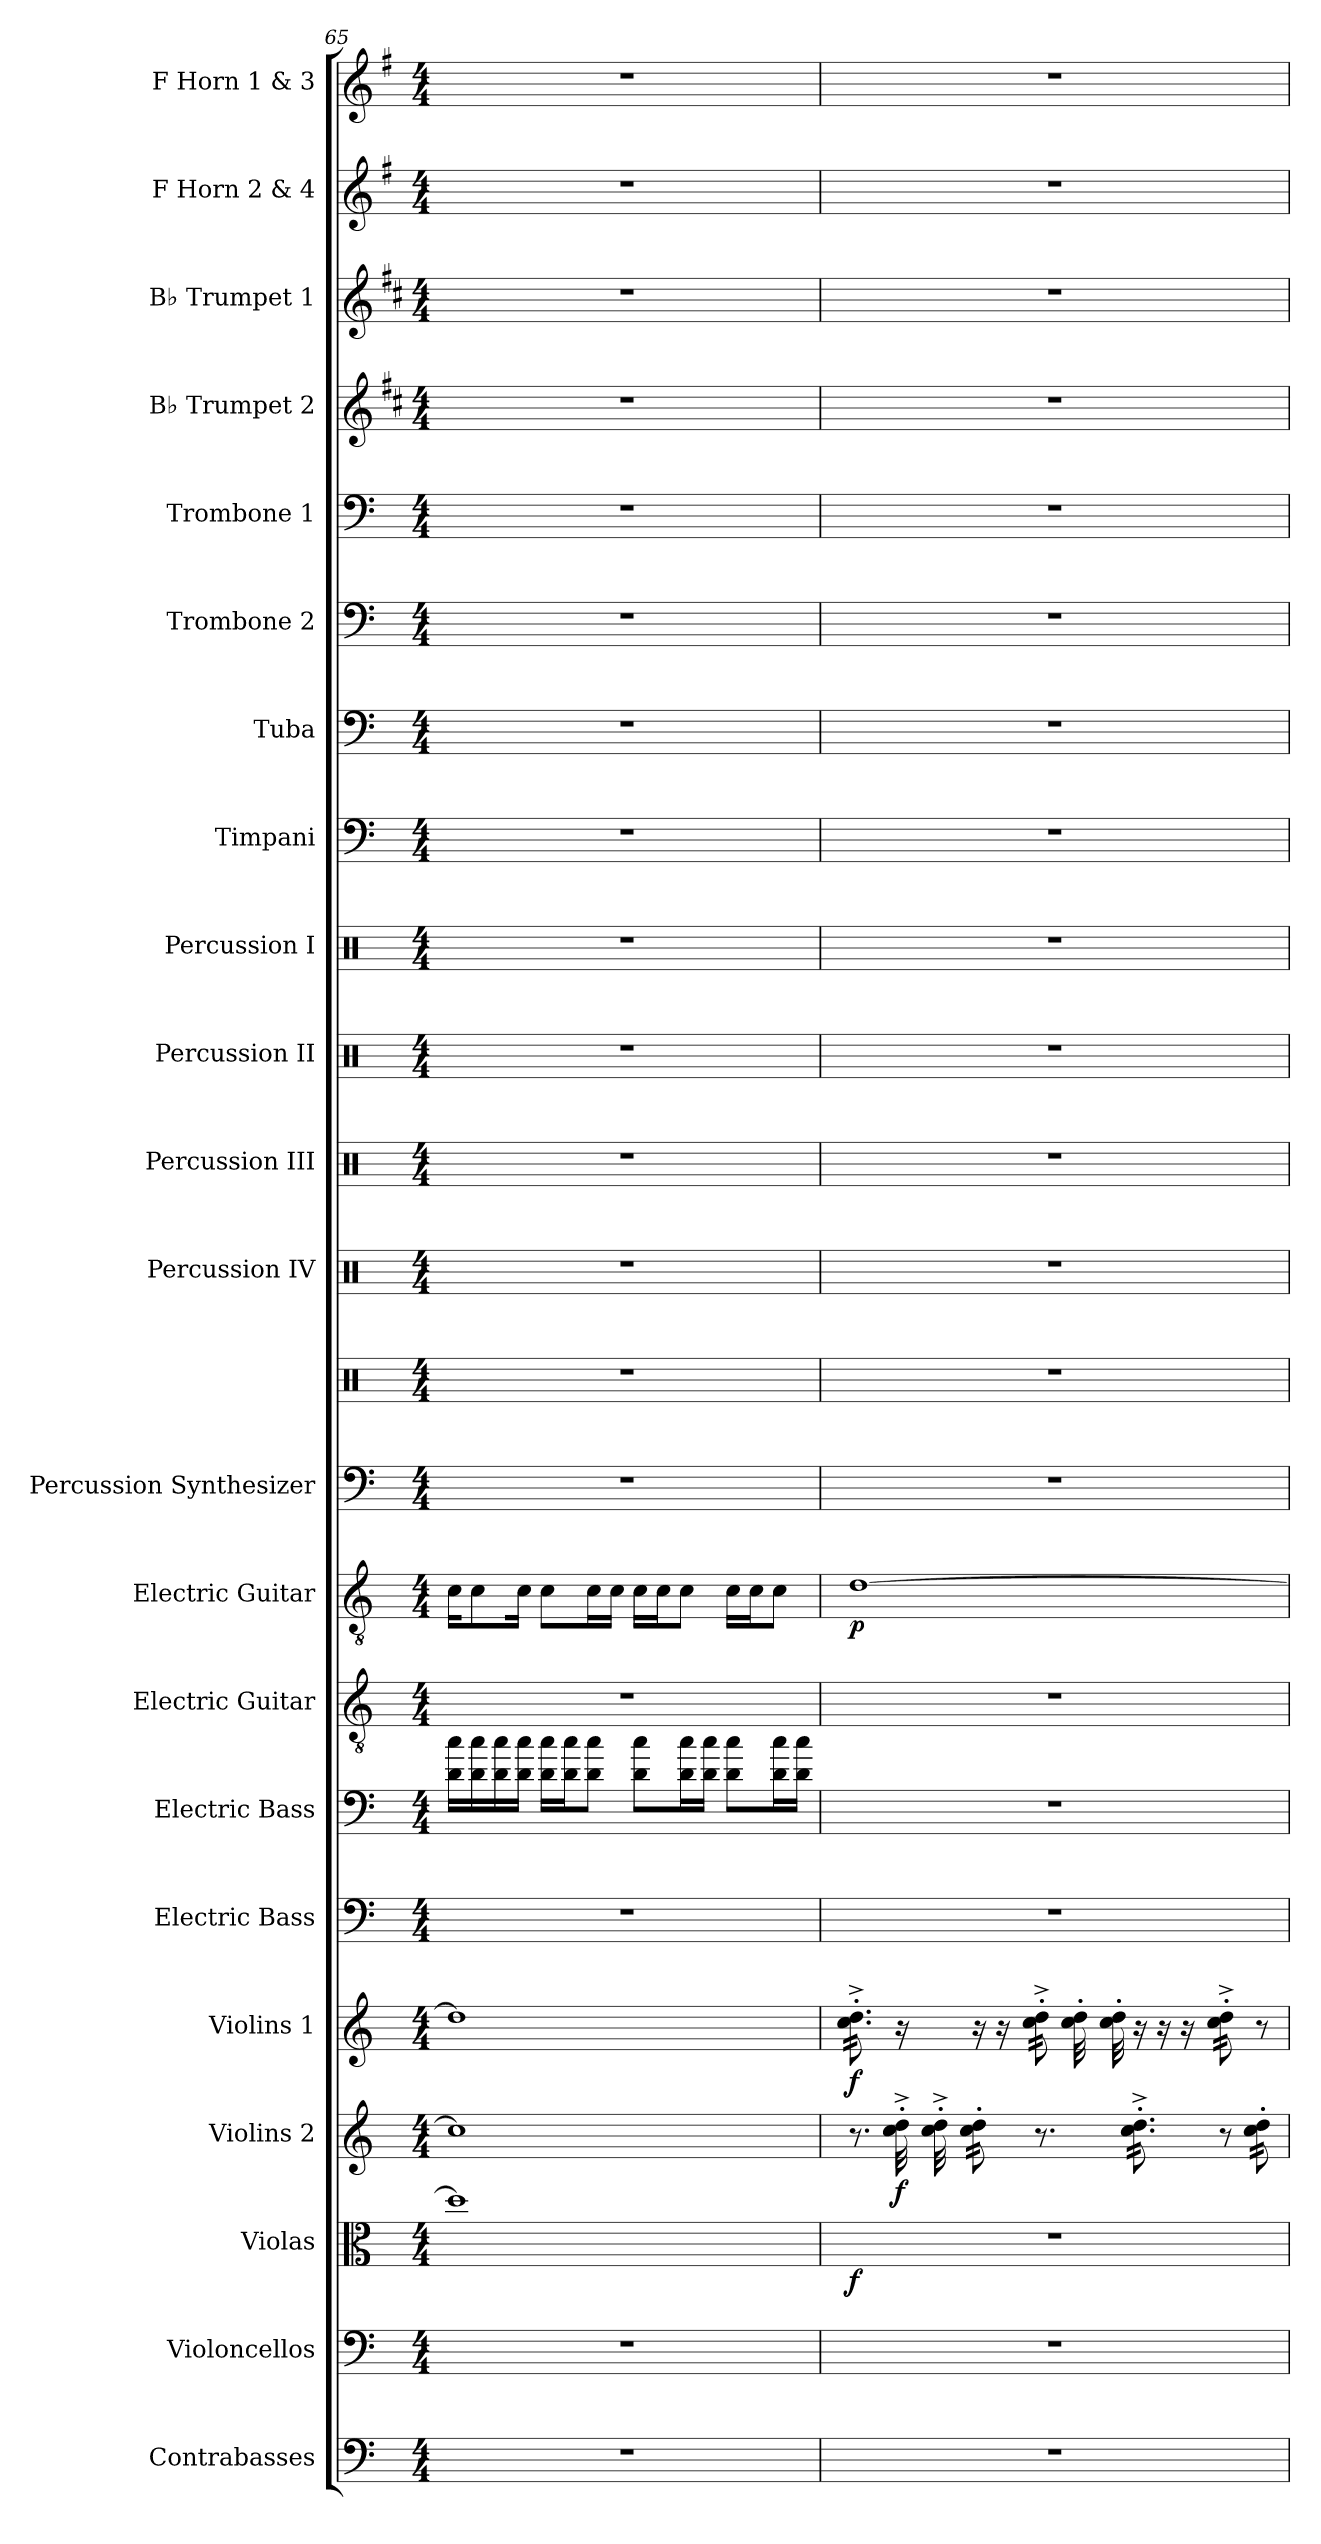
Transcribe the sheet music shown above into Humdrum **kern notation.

**kern	**kern	**kern	**dynam	**kern	**dynam	**kern	**dynam	**kern	**kern	**kern	**kern	**dynam	**kern	**kern	**kern	**kern	**kern	**kern	**kern	**kern	**kern	**kern	**kern	**kern	**kern	**kern
*part22	*part21	*part20	*part20	*part19	*part19	*part18	*part18	*part17	*part16	*part15	*part14	*part14	*part13	*part13	*part12	*part11	*part10	*part9	*part8	*part7	*part6	*part5	*part4	*part3	*part2	*part1
*staff23	*staff22	*staff21	*staff21	*staff20	*staff20	*staff19	*staff19	*staff18	*staff17	*staff16	*staff15	*staff15	*staff14	*staff13	*staff12	*staff11	*staff10	*staff9	*staff8	*staff7	*staff6	*staff5	*staff4	*staff3	*staff2	*staff1
*I"Contrabasses	*I"Violoncellos	*I"Violas	*	*I"Violins 2	*	*I"Violins 1	*	*I"Electric Bass	*I"Electric Bass	*I"Electric Guitar	*I"Electric Guitar	*	*I"Percussion Synthesizer	*	*I"Percussion IV	*I"Percussion III	*I"Percussion II	*I"Percussion I	*I"Timpani	*I"Tuba	*I"Trombone 2	*I"Trombone 1	*I"B♭ Trumpet 2	*I"B♭ Trumpet 1	*I"F Horn 2 &amp; 4	*I"F Horn 1 &amp; 3
*I'Cbs.	*I'Vcs.	*I'Vlas.	*	*I'Vlns. 2	*	*I'Vlns. 1	*	*I'El. B.	*I'El. B.	*I'El. Guit.	*I'El. Guit.	*	*I'Perc. Syn.	*	*I'Perc. IV	*I'Perc. III	*I'Perc. II	*I'Perc. I	*I'Timp.	*I'Tba.	*I'Tbn. 2	*I'Tbn. 1	*I'B♭ Tpt. 2	*I'B♭ Tpt. 1	*I'F Hn. 2 4	*I'F Hn. 1 3
!!LO:PB:g=z
*clefF4	*clefF4	*clefC3	*	*clefG2	*	*clefG2	*	*clefF4	*clefF4	*clefGv2	*clefGv2	*	*clefF4	*clefX	*clefX	*clefX	*clefX	*clefX	*clefF4	*clefF4	*clefF4	*clefF4	*clefG2	*clefG2	*clefG2	*clefG2
*ITrd7c12	*	*	*	*	*	*	*	*ITrd7c12	*ITrd7c12	*	*	*	*	*	*	*	*	*	*	*	*	*	*ITrd1c2	*ITrd1c2	*ITrd4c7	*ITrd4c7
*k[]	*k[]	*k[]	*	*k[]	*	*k[]	*	*k[]	*k[]	*k[]	*k[]	*	*k[]	*k[]	*k[]	*k[]	*k[]	*k[]	*k[]	*k[]	*k[]	*k[]	*k[]	*k[]	*k[]	*k[]
*M4/4	*M4/4	*M4/4	*	*M4/4	*	*M4/4	*	*M4/4	*M4/4	*M4/4	*M4/4	*	*M4/4	*M4/4	*M4/4	*M4/4	*M4/4	*M4/4	*M4/4	*M4/4	*M4/4	*M4/4	*M4/4	*M4/4	*M4/4	*M4/4
=65	=65	=65	=65	=65	=65	=65	=65	=65	=65	=65	=65	=65	=65	=65	=65	=65	=65	=65	=65	=65	=65	=65	=65	=65	=65	=65
1r	1r	1dd]	.	1cc]	.	1dd]	.	1r	16D\ 16c\LL	1r	16c\KL	.	1r	1r	1r	1r	1r	1r	1r	1r	1r	1r	1r	1r	1r	1r
.	.	.	.	.	.	.	.	.	16D\ 16c\	.	8c\	.	.	.	.	.	.	.	.	.	.	.	.	.	.	.
.	.	.	.	.	.	.	.	.	16D\ 16c\	.	.	.	.	.	.	.	.	.	.	.	.	.	.	.	.	.
.	.	.	.	.	.	.	.	.	16D\ 16c\JJ	.	16c\Jk	.	.	.	.	.	.	.	.	.	.	.	.	.	.	.
.	.	.	.	.	.	.	.	.	16D\ 16c\LL	.	8c\L	.	.	.	.	.	.	.	.	.	.	.	.	.	.	.
.	.	.	.	.	.	.	.	.	16D\ 16c\J	.	.	.	.	.	.	.	.	.	.	.	.	.	.	.	.	.
.	.	.	.	.	.	.	.	.	8D\ 8c\J	.	16c\L	.	.	.	.	.	.	.	.	.	.	.	.	.	.	.
.	.	.	.	.	.	.	.	.	.	.	16c\JJ	.	.	.	.	.	.	.	.	.	.	.	.	.	.	.
.	.	.	.	.	.	.	.	.	8D\ 8c\L	.	16c\LL	.	.	.	.	.	.	.	.	.	.	.	.	.	.	.
.	.	.	.	.	.	.	.	.	.	.	16c\J	.	.	.	.	.	.	.	.	.	.	.	.	.	.	.
.	.	.	.	.	.	.	.	.	16D\ 16c\L	.	8c\J	.	.	.	.	.	.	.	.	.	.	.	.	.	.	.
.	.	.	.	.	.	.	.	.	16D\ 16c\JJ	.	.	.	.	.	.	.	.	.	.	.	.	.	.	.	.	.
.	.	.	.	.	.	.	.	.	8D\ 8c\L	.	16c\LL	.	.	.	.	.	.	.	.	.	.	.	.	.	.	.
.	.	.	.	.	.	.	.	.	.	.	16c\J	.	.	.	.	.	.	.	.	.	.	.	.	.	.	.
.	.	.	.	.	.	.	.	.	16D\ 16c\L	.	8c\J	.	.	.	.	.	.	.	.	.	.	.	.	.	.	.
.	.	.	.	.	.	.	.	.	16D\ 16c\JJ	.	.	.	.	.	.	.	.	.	.	.	.	.	.	.	.	.
=66	=66	=66	=66	=66	=66	=66	=66	=66	=66	=66	=66	=66	=66	=66	=66	=66	=66	=66	=66	=66	=66	=66	=66	=66	=66	=66
!	!	!	!LO:DY:b	!	!	!	!LO:DY:b	!	!	!	!	!LO:DY:b	!	!	!	!	!	!	!	!	!	!	!	!	!	!
*	*	*	*	*	*	*tremolo	*	*	*	*	*	*	*	*	*	*	*	*	*	*	*	*	*	*	*	*
1r	1r	1r	f	8.r	.	32cc\'^ 32dd\'^LLL	f	1r	1r	1r	[1d	p	1r	1r	1r	1r	1r	1r	1r	1r	1r	1r	1r	1r	1r	1r
.	.	.	.	.	.	32cc\'^ 32dd\'^	.	.	.	.	.	.	.	.	.	.	.	.	.	.	.	.	.	.	.	.
.	.	.	.	.	.	32cc\' 32dd\'	.	.	.	.	.	.	.	.	.	.	.	.	.	.	.	.	.	.	.	.
.	.	.	.	.	.	32cc\' 32dd\'	.	.	.	.	.	.	.	.	.	.	.	.	.	.	.	.	.	.	.	.
.	.	.	.	.	.	32cc\' 32dd\'	.	.	.	.	.	.	.	.	.	.	.	.	.	.	.	.	.	.	.	.
.	.	.	.	.	.	32cc\' 32dd\'JJJ	.	.	.	.	.	.	.	.	.	.	.	.	.	.	.	.	.	.	.	.
!	!	!	!	!	!LO:DY:b	!	!	!	!	!	!	!	!	!	!	!	!	!	!	!	!	!	!	!	!	!
*	*	*	*	*tremolo	*	*	*	*	*	*	*	*	*	*	*	*	*	*	*	*	*	*	*	*	*	*
.	.	.	.	32cc\'^ 32dd\'^	f	16r	.	.	.	.	.	.	.	.	.	.	.	.	.	.	.	.	.	.	.	.
.	.	.	.	32cc\'^ 32dd\'^	.	.	.	.	.	.	.	.	.	.	.	.	.	.	.	.	.	.	.	.	.	.
.	.	.	.	32cc\' 32dd\'LLL	.	16r	.	.	.	.	.	.	.	.	.	.	.	.	.	.	.	.	.	.	.	.
.	.	.	.	32cc\' 32dd\'	.	.	.	.	.	.	.	.	.	.	.	.	.	.	.	.	.	.	.	.	.	.
.	.	.	.	32cc\' 32dd\'	.	16r	.	.	.	.	.	.	.	.	.	.	.	.	.	.	.	.	.	.	.	.
.	.	.	.	32cc\' 32dd\'JJJ	.	.	.	.	.	.	.	.	.	.	.	.	.	.	.	.	.	.	.	.	.	.
.	.	.	.	8.r	.	32cc\'^ 32dd\'^LLL	.	.	.	.	.	.	.	.	.	.	.	.	.	.	.	.	.	.	.	.
.	.	.	.	.	.	32cc\'^ 32dd\'^	.	.	.	.	.	.	.	.	.	.	.	.	.	.	.	.	.	.	.	.
.	.	.	.	.	.	32cc\' 32dd\'	.	.	.	.	.	.	.	.	.	.	.	.	.	.	.	.	.	.	.	.
.	.	.	.	.	.	32cc\' 32dd\'JJJ	.	.	.	.	.	.	.	.	.	.	.	.	.	.	.	.	.	.	.	.
.	.	.	.	.	.	32cc\' 32dd\'	.	.	.	.	.	.	.	.	.	.	.	.	.	.	.	.	.	.	.	.
.	.	.	.	.	.	32cc\' 32dd\'	.	.	.	.	.	.	.	.	.	.	.	.	.	.	.	.	.	.	.	.
.	.	.	.	32cc\'^ 32dd\'^LLL	.	16r	.	.	.	.	.	.	.	.	.	.	.	.	.	.	.	.	.	.	.	.
.	.	.	.	32cc\'^ 32dd\'^	.	.	.	.	.	.	.	.	.	.	.	.	.	.	.	.	.	.	.	.	.	.
.	.	.	.	32cc\' 32dd\'	.	16r	.	.	.	.	.	.	.	.	.	.	.	.	.	.	.	.	.	.	.	.
.	.	.	.	32cc\' 32dd\'	.	.	.	.	.	.	.	.	.	.	.	.	.	.	.	.	.	.	.	.	.	.
.	.	.	.	32cc\' 32dd\'	.	16r	.	.	.	.	.	.	.	.	.	.	.	.	.	.	.	.	.	.	.	.
.	.	.	.	32cc\' 32dd\'JJJ	.	.	.	.	.	.	.	.	.	.	.	.	.	.	.	.	.	.	.	.	.	.
.	.	.	.	8r	.	32cc\'^ 32dd\'^LLL	.	.	.	.	.	.	.	.	.	.	.	.	.	.	.	.	.	.	.	.
.	.	.	.	.	.	32cc\'^ 32dd\'^	.	.	.	.	.	.	.	.	.	.	.	.	.	.	.	.	.	.	.	.
.	.	.	.	.	.	32cc\' 32dd\'	.	.	.	.	.	.	.	.	.	.	.	.	.	.	.	.	.	.	.	.
.	.	.	.	.	.	32cc\' 32dd\'JJJ	.	.	.	.	.	.	.	.	.	.	.	.	.	.	.	.	.	.	.	.
*	*	*	*	*	*	*Xtremolo	*	*	*	*	*	*	*	*	*	*	*	*	*	*	*	*	*	*	*	*
.	.	.	.	32cc\' 32dd\'LLL	.	8r	.	.	.	.	.	.	.	.	.	.	.	.	.	.	.	.	.	.	.	.
.	.	.	.	32cc\' 32dd\'	.	.	.	.	.	.	.	.	.	.	.	.	.	.	.	.	.	.	.	.	.	.
.	.	.	.	32cc\' 32dd\'	.	.	.	.	.	.	.	.	.	.	.	.	.	.	.	.	.	.	.	.	.	.
.	.	.	.	32cc\' 32dd\'JJJ	.	.	.	.	.	.	.	.	.	.	.	.	.	.	.	.	.	.	.	.	.	.
*	*	*	*	*Xtremolo	*	*	*	*	*	*	*	*	*	*	*	*	*	*	*	*	*	*	*	*	*	*
=	=	=	=	=	=	=	=	=	=	=	=	=	=	=	=	=	=	=	=	=	=	=	=	=	=	=
*-	*-	*-	*-	*-	*-	*-	*-	*-	*-	*-	*-	*-	*-	*-	*-	*-	*-	*-	*-	*-	*-	*-	*-	*-	*-	*-
